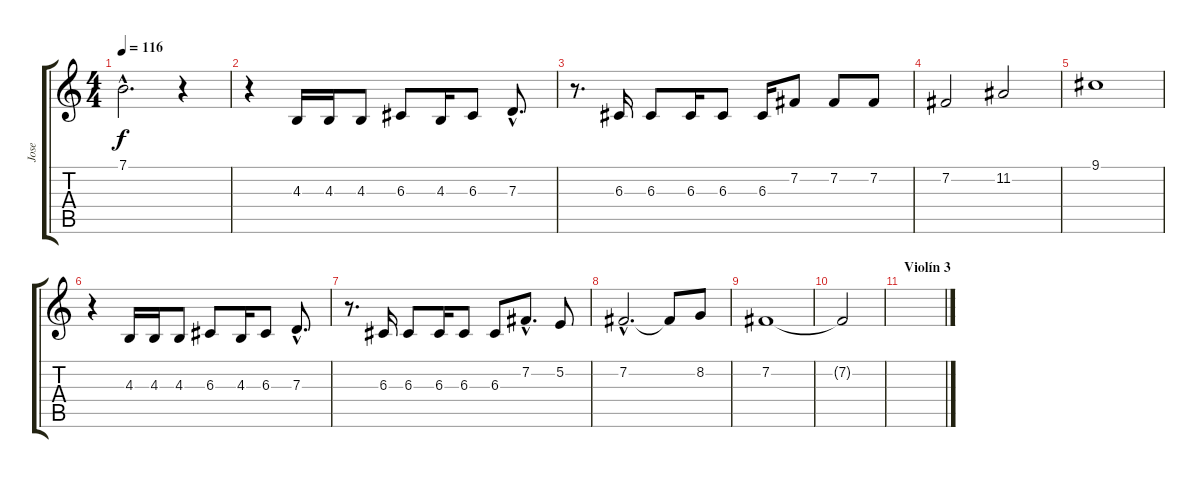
\track ("Jose" "Jose") {instrument lead1square}
\staff {score tabs}
\tuning (E4 B3 G3 D3 A2 E2) {hide}
\ts (4 4)
\tempo 116
\clef g2
\ks c
7.1{hac t}.2{d dy f} r.4 |
r.4 4.3.16 4.3.16 4.3.8 6.3.8 4.3.16 6.3.8 7.3{hac}.8{d} |
r.8{d} 6.3.16 6.3.8 6.3.16 6.3.8 6.3.16 7.2.8 7.2.8 7.2.8 |
7.2.2 11.2.2 |
9.1.1 |
r.4 4.3.16 4.3.16 4.3.8 6.3.8 4.3.16 6.3.8 7.3{hac}.8{d} |
r.8{d} 6.3.16 6.3.8 6.3.16 6.3.8 6.3.8 7.2{hac}.8{d} 5.2.8 |
7.2{hac}.2{d} 7.2{t}.8 8.2.8 |
7.2.1 |
7.2{t}.2 |
\section ("" "Violín 3")
